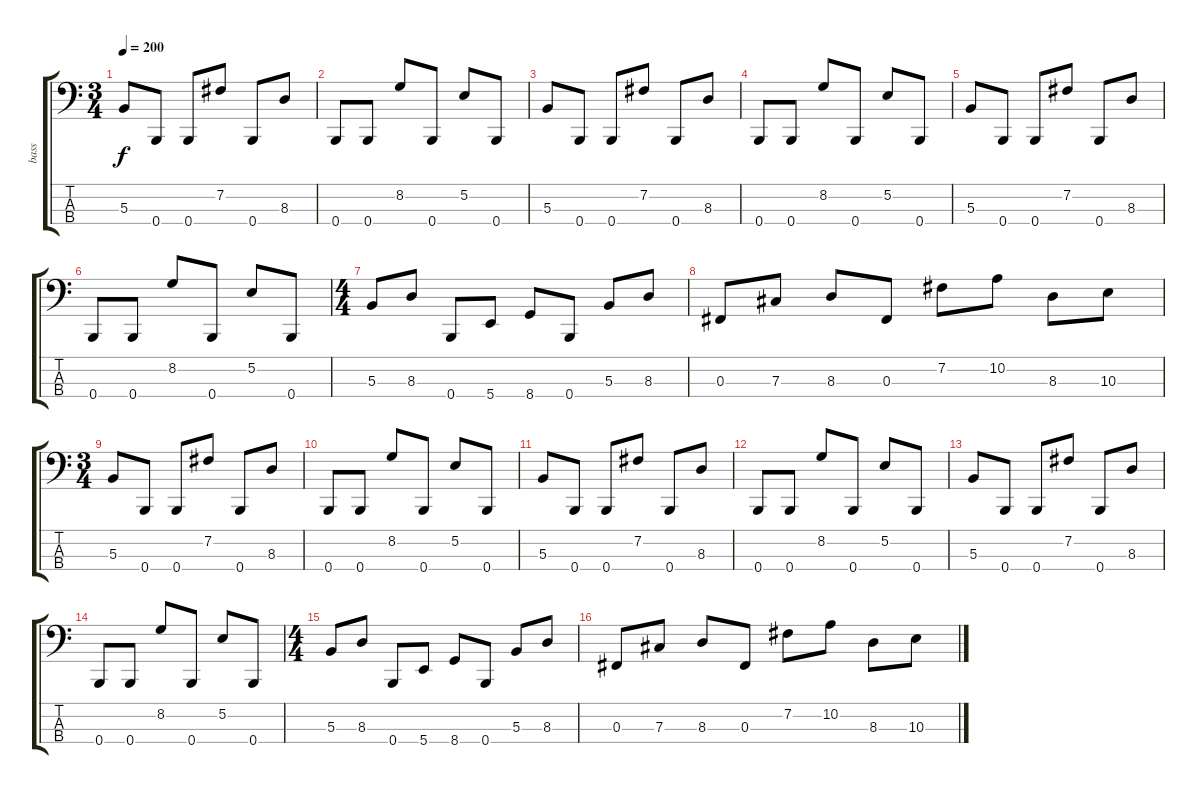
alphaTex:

\track ("bass" "bass") {instrument electricbasspick}
\staff {score tabs}
\tuning (E2 B1 Gb1 B0) {hide}
\ts (3 4)
\tempo 200
\clef f4
\ks c
5.3.8{dy f} 0.4.8 0.4.8 7.2.8 0.4.8 8.3.8 |
0.4.8 0.4.8 8.2.8 0.4.8 5.2.8 0.4.8 |
5.3.8 0.4.8 0.4.8 7.2.8 0.4.8 8.3.8 |
0.4.8 0.4.8 8.2.8 0.4.8 5.2.8 0.4.8 |
5.3.8 0.4.8 0.4.8 7.2.8 0.4.8 8.3.8 |
0.4.8 0.4.8 8.2.8 0.4.8 5.2.8 0.4.8 |
\ts (4 4)
5.3.8 8.3.8 0.4.8 5.4.8 8.4.8 0.4.8 5.3.8 8.3.8 |
0.3.8 7.3.8 8.3.8 0.3.8 7.2.8 10.2.8 8.3.8 10.3.8 |
\ts (3 4)
5.3.8 0.4.8 0.4.8 7.2.8 0.4.8 8.3.8 |
0.4.8 0.4.8 8.2.8 0.4.8 5.2.8 0.4.8 |
5.3.8 0.4.8 0.4.8 7.2.8 0.4.8 8.3.8 |
0.4.8 0.4.8 8.2.8 0.4.8 5.2.8 0.4.8 |
5.3.8 0.4.8 0.4.8 7.2.8 0.4.8 8.3.8 |
0.4.8 0.4.8 8.2.8 0.4.8 5.2.8 0.4.8 |
\ts (4 4)
5.3.8 8.3.8 0.4.8 5.4.8 8.4.8 0.4.8 5.3.8 8.3.8 |
0.3.8 7.3.8 8.3.8 0.3.8 7.2.8 10.2.8 8.3.8 10.3.8
